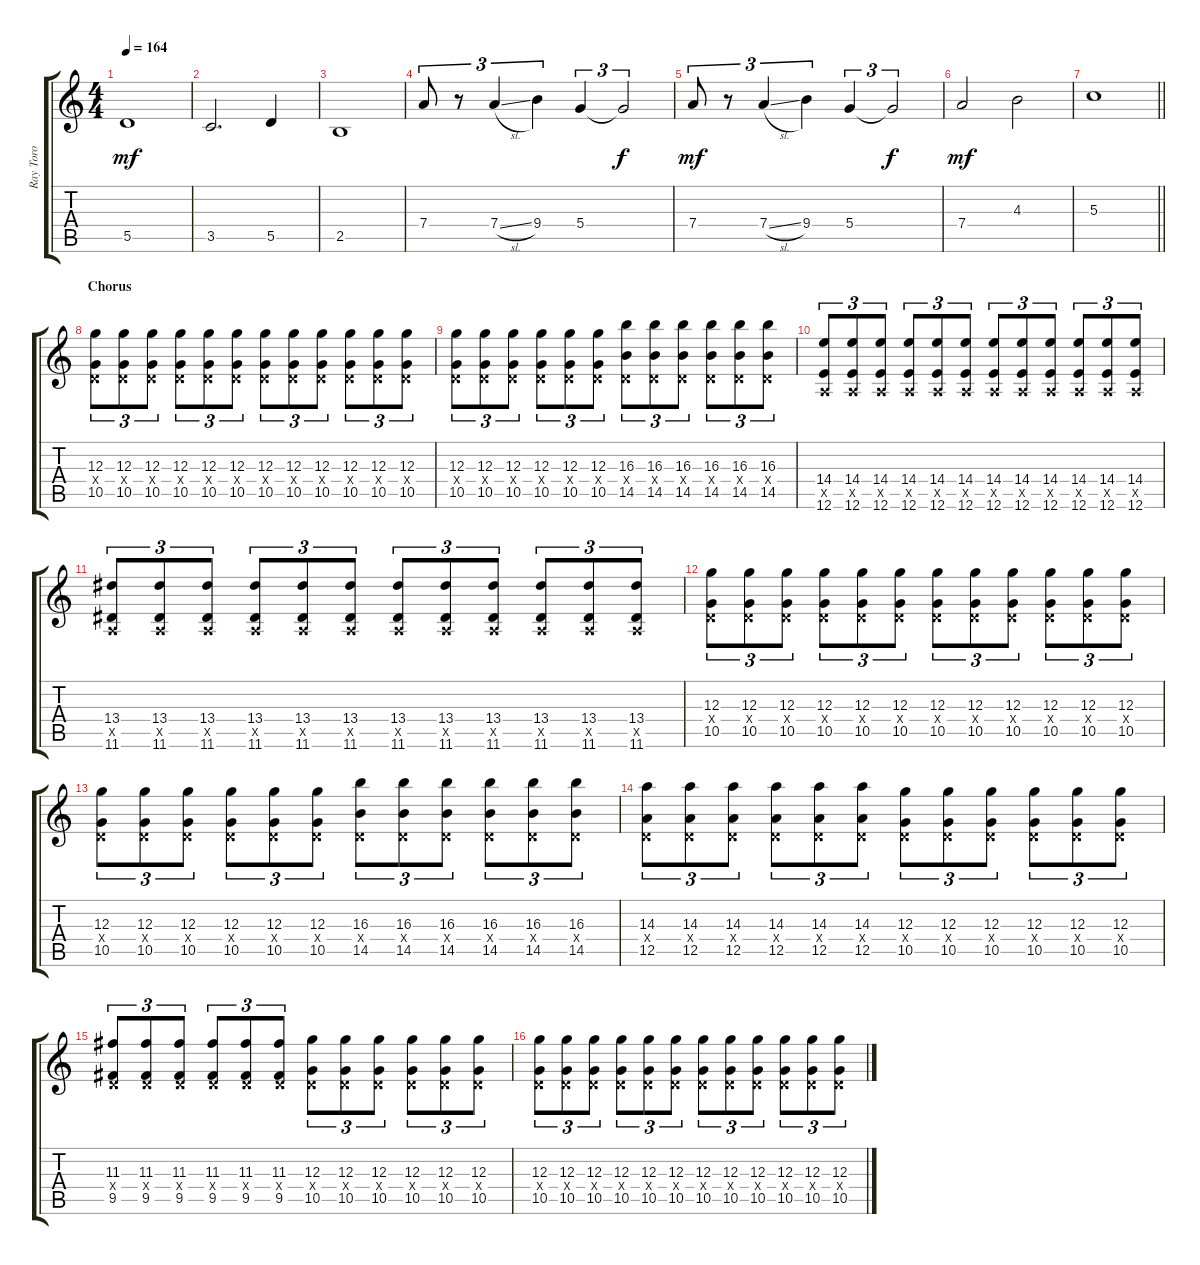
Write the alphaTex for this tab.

\track ("Ray Toro" "Ray Toro") {instrument distortionguitar}
\staff {score tabs}
\tuning (E4 B3 G3 D3 A2 E2) {hide}
\ts (4 4)
\tempo 164
\clef g2
\ks c
5.5.1{dy mf} |
3.5.2{d} 5.5.4 |
2.5.1 |
7.4.8{tu (3 2)} r.8{tu (3 2)} 7.4{sl}.4{tu (3 2)} 9.4.4{tu (3 2)} 5.4.4{tu (3 2)} 5.4{t}.2{tu (3 2) dy f} |
7.4.8{tu (3 2) dy mf} r.8{tu (3 2)} 7.4{sl}.4{tu (3 2)} 9.4.4{tu (3 2)} 5.4.4{tu (3 2)} 5.4{t}.2{tu (3 2) dy f} |
7.4.2{dy mf} 4.3.2 |
\barLineRight lightlight
5.3.1 |
\section ("" "Chorus")
(12.3 0.4{x} 10.5).8{tu (3 2)} (12.3 0.4{x} 10.5).8{tu (3 2)} (12.3 0.4{x} 10.5).8{tu (3 2)} (12.3 0.4{x} 10.5).8{tu (3 2)} (12.3 0.4{x} 10.5).8{tu (3 2)} (12.3 0.4{x} 10.5).8{tu (3 2)} (12.3 0.4{x} 10.5).8{tu (3 2)} (12.3 0.4{x} 10.5).8{tu (3 2)} (12.3 0.4{x} 10.5).8{tu (3 2)} (12.3 0.4{x} 10.5).8{tu (3 2)} (12.3 0.4{x} 10.5).8{tu (3 2)} (12.3 0.4{x} 10.5).8{tu (3 2)} |
(12.3 0.4{x} 10.5).8{tu (3 2)} (12.3 0.4{x} 10.5).8{tu (3 2)} (12.3 0.4{x} 10.5).8{tu (3 2)} (12.3 0.4{x} 10.5).8{tu (3 2)} (12.3 0.4{x} 10.5).8{tu (3 2)} (12.3 0.4{x} 10.5).8{tu (3 2)} (16.3 0.4{x} 14.5).8{tu (3 2)} (16.3 0.4{x} 14.5).8{tu (3 2)} (16.3 0.4{x} 14.5).8{tu (3 2)} (16.3 0.4{x} 14.5).8{tu (3 2)} (16.3 0.4{x} 14.5).8{tu (3 2)} (16.3 0.4{x} 14.5).8{tu (3 2)} |
(14.4 0.5{x} 12.6).8{tu (3 2)} (14.4 0.5{x} 12.6).8{tu (3 2)} (14.4 0.5{x} 12.6).8{tu (3 2)} (14.4 0.5{x} 12.6).8{tu (3 2)} (14.4 0.5{x} 12.6).8{tu (3 2)} (14.4 0.5{x} 12.6).8{tu (3 2)} (14.4 0.5{x} 12.6).8{tu (3 2)} (14.4 0.5{x} 12.6).8{tu (3 2)} (14.4 0.5{x} 12.6).8{tu (3 2)} (14.4 0.5{x} 12.6).8{tu (3 2)} (14.4 0.5{x} 12.6).8{tu (3 2)} (14.4 0.5{x} 12.6).8{tu (3 2)} |
(13.4 0.5{x} 11.6).8{tu (3 2)} (13.4 0.5{x} 11.6).8{tu (3 2)} (13.4 0.5{x} 11.6).8{tu (3 2)} (13.4 0.5{x} 11.6).8{tu (3 2)} (13.4 0.5{x} 11.6).8{tu (3 2)} (13.4 0.5{x} 11.6).8{tu (3 2)} (13.4 0.5{x} 11.6).8{tu (3 2)} (13.4 0.5{x} 11.6).8{tu (3 2)} (13.4 0.5{x} 11.6).8{tu (3 2)} (13.4 0.5{x} 11.6).8{tu (3 2)} (13.4 0.5{x} 11.6).8{tu (3 2)} (13.4 0.5{x} 11.6).8{tu (3 2)} |
(12.3 0.4{x} 10.5).8{tu (3 2)} (12.3 0.4{x} 10.5).8{tu (3 2)} (12.3 0.4{x} 10.5).8{tu (3 2)} (12.3 0.4{x} 10.5).8{tu (3 2)} (12.3 0.4{x} 10.5).8{tu (3 2)} (12.3 0.4{x} 10.5).8{tu (3 2)} (12.3 0.4{x} 10.5).8{tu (3 2)} (12.3 0.4{x} 10.5).8{tu (3 2)} (12.3 0.4{x} 10.5).8{tu (3 2)} (12.3 0.4{x} 10.5).8{tu (3 2)} (12.3 0.4{x} 10.5).8{tu (3 2)} (12.3 0.4{x} 10.5).8{tu (3 2)} |
(12.3 0.4{x} 10.5).8{tu (3 2)} (12.3 0.4{x} 10.5).8{tu (3 2)} (12.3 0.4{x} 10.5).8{tu (3 2)} (12.3 0.4{x} 10.5).8{tu (3 2)} (12.3 0.4{x} 10.5).8{tu (3 2)} (12.3 0.4{x} 10.5).8{tu (3 2)} (16.3 0.4{x} 14.5).8{tu (3 2)} (16.3 0.4{x} 14.5).8{tu (3 2)} (16.3 0.4{x} 14.5).8{tu (3 2)} (16.3 0.4{x} 14.5).8{tu (3 2)} (16.3 0.4{x} 14.5).8{tu (3 2)} (16.3 0.4{x} 14.5).8{tu (3 2)} |
(14.3 0.4{x} 12.5).8{tu (3 2)} (14.3 0.4{x} 12.5).8{tu (3 2)} (14.3 0.4{x} 12.5).8{tu (3 2)} (14.3 0.4{x} 12.5).8{tu (3 2)} (14.3 0.4{x} 12.5).8{tu (3 2)} (14.3 0.4{x} 12.5).8{tu (3 2)} (12.3 0.4{x} 10.5).8{tu (3 2)} (12.3 0.4{x} 10.5).8{tu (3 2)} (12.3 0.4{x} 10.5).8{tu (3 2)} (12.3 0.4{x} 10.5).8{tu (3 2)} (12.3 0.4{x} 10.5).8{tu (3 2)} (12.3 0.4{x} 10.5).8{tu (3 2)} |
(11.3 0.4{x} 9.5).8{tu (3 2)} (11.3 0.4{x} 9.5).8{tu (3 2)} (11.3 0.4{x} 9.5).8{tu (3 2)} (11.3 0.4{x} 9.5).8{tu (3 2)} (11.3 0.4{x} 9.5).8{tu (3 2)} (11.3 0.4{x} 9.5).8{tu (3 2)} (12.3 0.4{x} 10.5).8{tu (3 2)} (12.3 0.4{x} 10.5).8{tu (3 2)} (12.3 0.4{x} 10.5).8{tu (3 2)} (12.3 0.4{x} 10.5).8{tu (3 2)} (12.3 0.4{x} 10.5).8{tu (3 2)} (12.3 0.4{x} 10.5).8{tu (3 2)} |
(12.3 0.4{x} 10.5).8{tu (3 2)} (12.3 0.4{x} 10.5).8{tu (3 2)} (12.3 0.4{x} 10.5).8{tu (3 2)} (12.3 0.4{x} 10.5).8{tu (3 2)} (12.3 0.4{x} 10.5).8{tu (3 2)} (12.3 0.4{x} 10.5).8{tu (3 2)} (12.3 0.4{x} 10.5).8{tu (3 2)} (12.3 0.4{x} 10.5).8{tu (3 2)} (12.3 0.4{x} 10.5).8{tu (3 2)} (12.3 0.4{x} 10.5).8{tu (3 2)} (12.3 0.4{x} 10.5).8{tu (3 2)} (12.3 0.4{x} 10.5).8{tu (3 2)}
